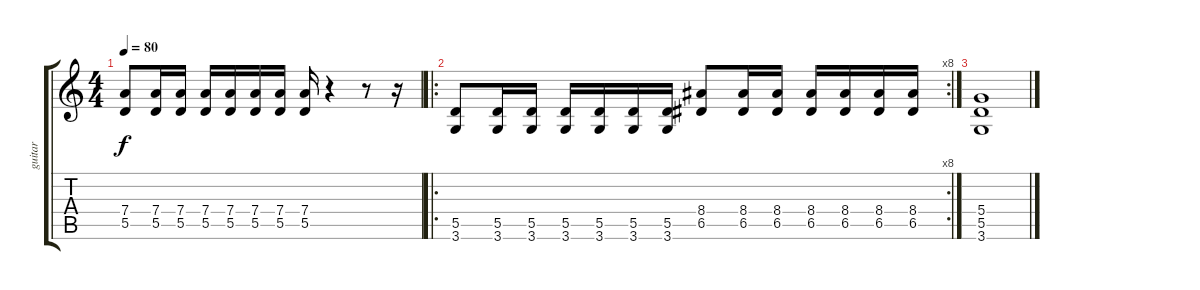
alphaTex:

\track ("guitar" "guitar") {instrument overdrivenguitar}
\staff {score tabs}
\tuning (E4 B3 G3 D3 A2 E2) {hide}
\ts (4 4)
\tempo 80
\clef g2
\ks c
(7.4 5.5).8{dy f} (7.4 5.5).16 (7.4 5.5).16 (7.4 5.5).16 (7.4 5.5).16 (7.4 5.5).16 (7.4 5.5).16 (7.4 5.5).16 r.4 r.8 r.16 |
\ro
\rc 8
(5.5 3.6).8 (5.5 3.6).16 (5.5 3.6).16 (5.5 3.6).16 (5.5 3.6).16 (5.5 3.6).16 (5.5 3.6).16 (8.4 6.5).8 (8.4 6.5).16 (8.4 6.5).16 (8.4 6.5).16 (8.4 6.5).16 (8.4 6.5).16 (8.4 6.5).16 |
(5.4 5.5 3.6).1
